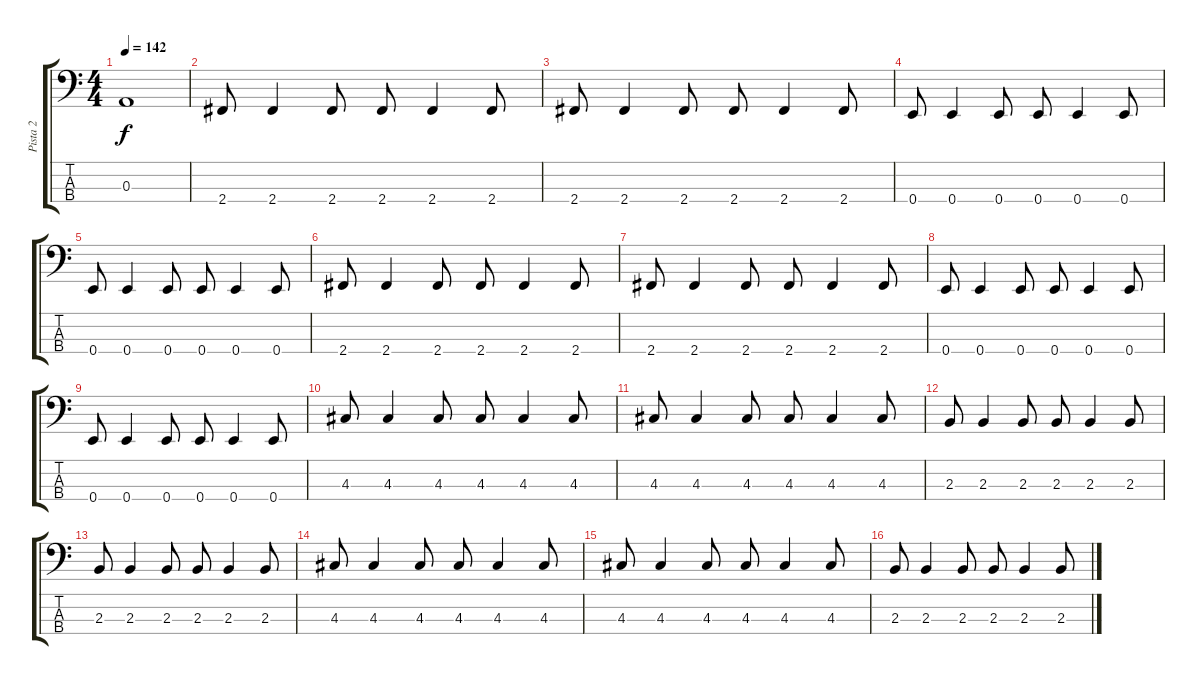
\track ("Pista 2" "Pista 2") {instrument electricbassfinger}
\staff {score tabs}
\tuning (G2 D2 A1 E1) {hide}
\ts (4 4)
\tempo 142
\clef f4
\ks c
0.3{t}.1{dy f} |
2.4.8 2.4.4 2.4.8 2.4.8 2.4.4 2.4.8 |
2.4.8 2.4.4 2.4.8 2.4.8 2.4.4 2.4.8 |
0.4.8 0.4.4 0.4.8 0.4.8 0.4.4 0.4.8 |
0.4.8 0.4.4 0.4.8 0.4.8 0.4.4 0.4.8 |
2.4.8 2.4.4 2.4.8 2.4.8 2.4.4 2.4.8 |
2.4.8 2.4.4 2.4.8 2.4.8 2.4.4 2.4.8 |
0.4.8 0.4.4 0.4.8 0.4.8 0.4.4 0.4.8 |
0.4.8 0.4.4 0.4.8 0.4.8 0.4.4 0.4.8 |
4.3.8 4.3.4 4.3.8 4.3.8 4.3.4 4.3.8 |
4.3.8 4.3.4 4.3.8 4.3.8 4.3.4 4.3.8 |
2.3.8 2.3.4 2.3.8 2.3.8 2.3.4 2.3.8 |
2.3.8 2.3.4 2.3.8 2.3.8 2.3.4 2.3.8 |
4.3.8 4.3.4 4.3.8 4.3.8 4.3.4 4.3.8 |
4.3.8 4.3.4 4.3.8 4.3.8 4.3.4 4.3.8 |
2.3.8 2.3.4 2.3.8 2.3.8 2.3.4 2.3.8
